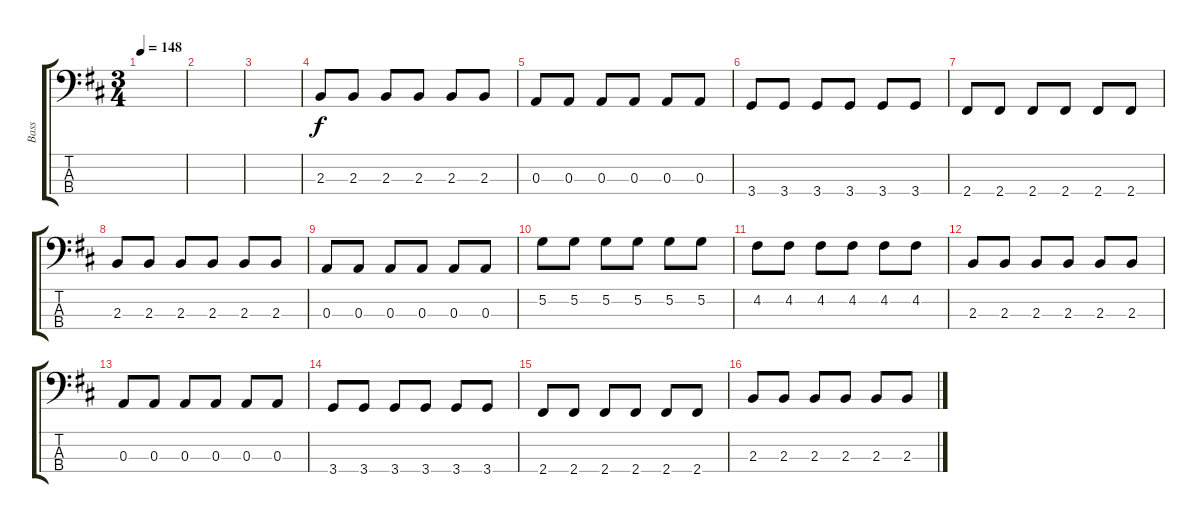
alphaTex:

\track ("Bass" "Bass") {instrument electricbassfinger}
\staff {score tabs}
\tuning (G2 D2 A1 E1) {hide}
\ts (3 4)
\tempo 148
\clef f4
\ks bminor
|
|
|
2.3.8 2.3.8 2.3.8 2.3.8 2.3.8 2.3.8 |
0.3.8 0.3.8 0.3.8 0.3.8 0.3.8 0.3.8 |
3.4.8 3.4.8 3.4.8 3.4.8 3.4.8 3.4.8 |
2.4.8 2.4.8 2.4.8 2.4.8 2.4.8 2.4.8 |
2.3.8 2.3.8 2.3.8 2.3.8 2.3.8 2.3.8 |
0.3.8 0.3.8 0.3.8 0.3.8 0.3.8 0.3.8 |
5.2.8 5.2.8 5.2.8 5.2.8 5.2.8 5.2.8 |
4.2.8 4.2.8 4.2.8 4.2.8 4.2.8 4.2.8 |
2.3.8 2.3.8 2.3.8 2.3.8 2.3.8 2.3.8 |
0.3.8 0.3.8 0.3.8 0.3.8 0.3.8 0.3.8 |
3.4.8 3.4.8 3.4.8 3.4.8 3.4.8 3.4.8 |
2.4.8 2.4.8 2.4.8 2.4.8 2.4.8 2.4.8 |
2.3.8 2.3.8 2.3.8 2.3.8 2.3.8 2.3.8
